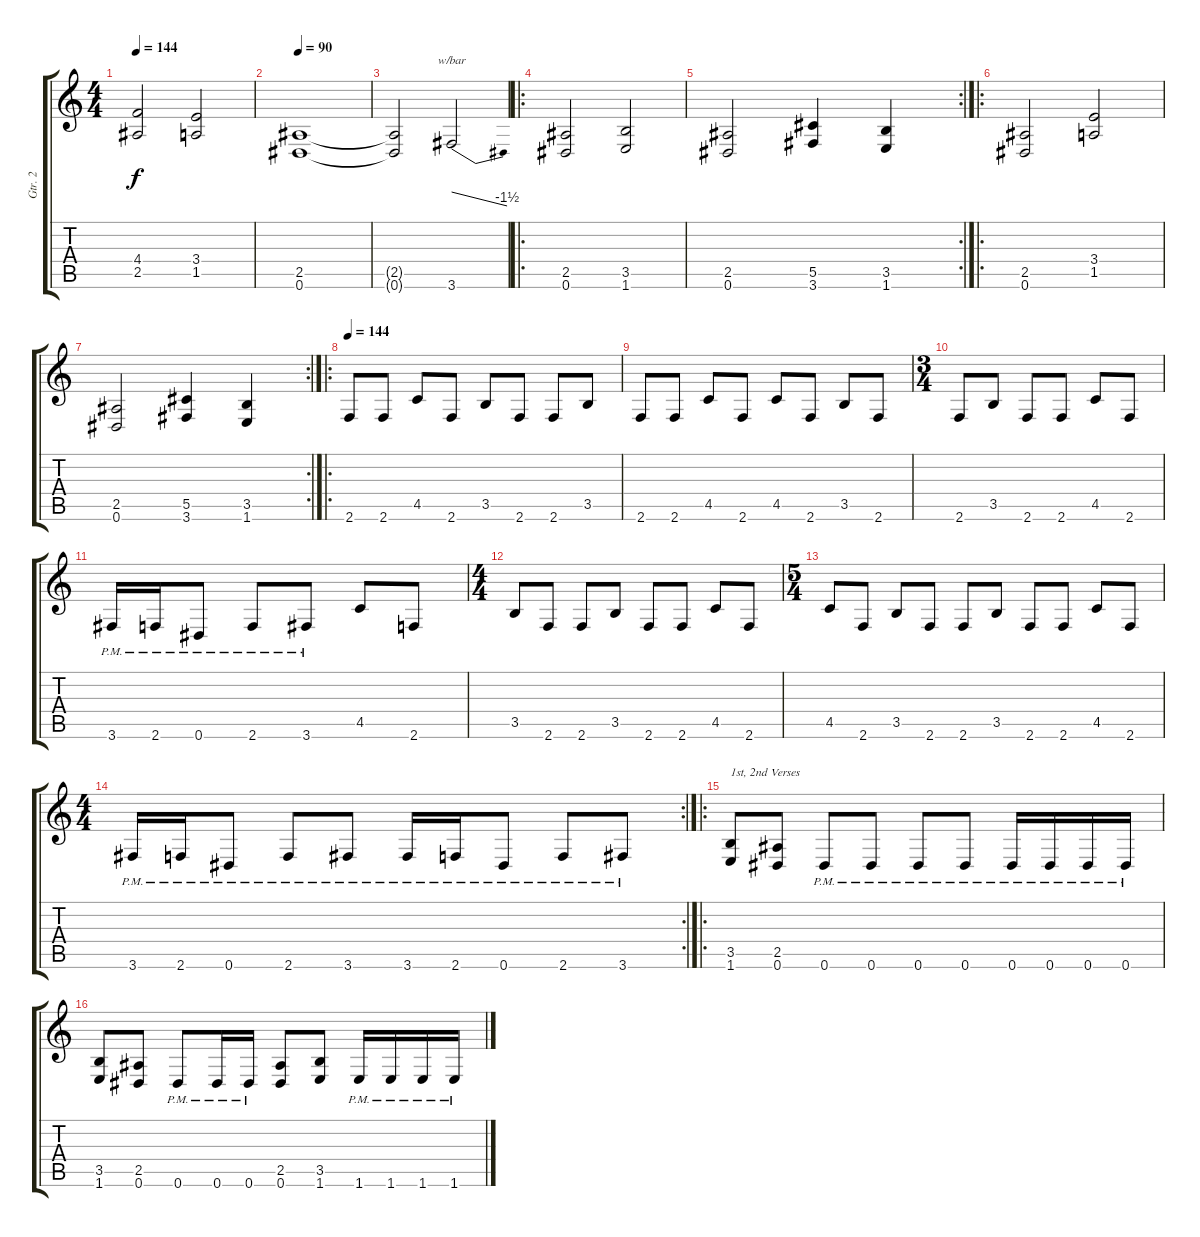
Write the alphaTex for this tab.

\track ("Gtr. 2" "Gtr. 2") {instrument distortionguitar}
\staff {score tabs}
\tuning (Eb4 Bb3 Gb3 Db3 Ab2 Eb2) {hide}
\ts (4 4)
\tempo 144
\clef g2
\ks c
(4.4 2.5).2{dy f} (3.4 1.5).2 |
\tempo 90
(2.5 0.6).1 |
(2.5{t} 0.6{t}).2 3.6.2{tbe (dive default 0 0 60 -6)} |
\ro
(2.5 0.6).2 (3.5 1.6).2 |
\rc 2
(2.5 0.6).2 (5.5 3.6).4 (3.5 1.6).4 |
\ro
(2.5 0.6).2 (3.4 1.5).2 |
\rc 2
(2.5 0.6).2 (5.5 3.6).4 (3.5 1.6).4 |
\ro
\tempo 144
2.6.8 2.6.8 4.5.8 2.6.8 3.5.8 2.6.8 2.6.8 3.5.8 |
2.6.8 2.6.8 4.5.8 2.6.8 4.5.8 2.6.8 3.5.8 2.6.8 |
\ts (3 4)
2.6.8 3.5.8 2.6.8 2.6.8 4.5.8 2.6.8 |
3.6{pm}.16 2.6{pm}.16 0.6{pm}.8 2.6{pm}.8 3.6{pm}.8 4.5.8 2.6.8 |
\ts (4 4)
3.5.8 2.6.8 2.6.8 3.5.8 2.6.8 2.6.8 4.5.8 2.6.8 |
\ts (5 4)
4.5.8 2.6.8 3.5.8 2.6.8 2.6.8 3.5.8 2.6.8 2.6.8 4.5.8 2.6.8 |
\rc 2
\ts (4 4)
3.6{pm}.16 2.6{pm}.16 0.6{pm}.8 2.6{pm}.8 3.6{pm}.8 3.6{pm}.16 2.6{pm}.16 0.6{pm}.8 2.6{pm}.8 3.6{pm}.8 |
\ro
(3.5 1.6).8{txt "1st, 2nd Verses"} (2.5 0.6).8 0.6{pm}.8 0.6{pm}.8 0.6{pm}.8 0.6{pm}.8 0.6{pm}.16 0.6{pm}.16 0.6{pm}.16 0.6{pm}.16 |
(3.5 1.6).8 (2.5 0.6).8 0.6{pm}.8 0.6{pm}.16 0.6{pm}.16 (2.5 0.6).8 (3.5 1.6).8 1.6{pm}.16 1.6{pm}.16 1.6{pm}.16 1.6{pm}.16
